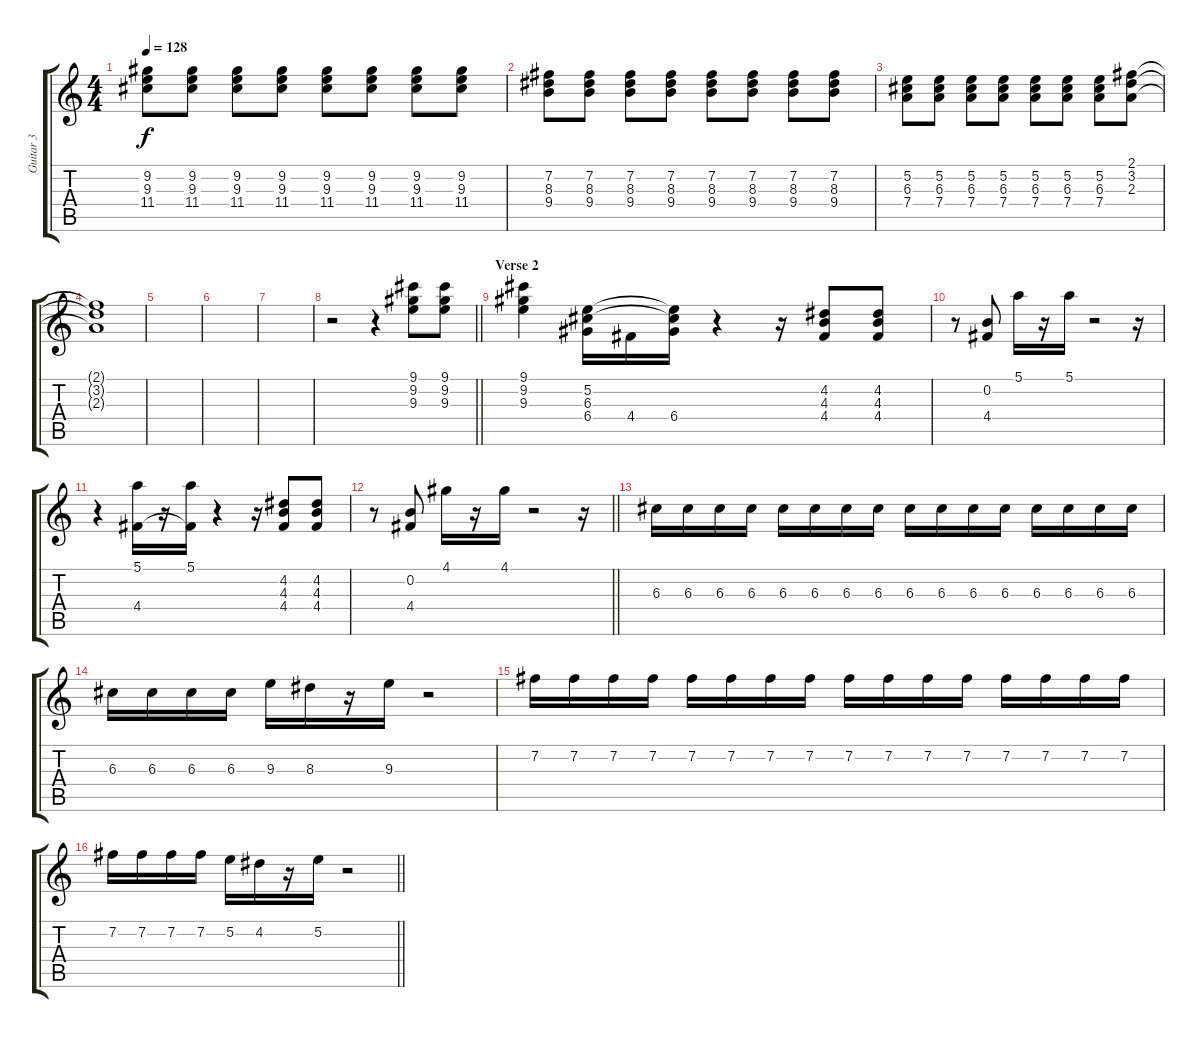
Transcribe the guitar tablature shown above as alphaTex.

\track ("Guitar 3" "Guitar 3") {instrument overdrivenguitar}
\staff {score tabs}
\tuning (E4 B3 G3 D3 A2 E2) {hide}
\ts (4 4)
\tempo 128
\clef g2
\ks c
(9.2 9.3 11.4).8{dy f} (9.2 9.3 11.4).8 (9.2 9.3 11.4).8 (9.2 9.3 11.4).8 (9.2 9.3 11.4).8 (9.2 9.3 11.4).8 (9.2 9.3 11.4).8 (9.2 9.3 11.4).8 |
(7.2 8.3 9.4).8 (7.2 8.3 9.4).8 (7.2 8.3 9.4).8 (7.2 8.3 9.4).8 (7.2 8.3 9.4).8 (7.2 8.3 9.4).8 (7.2 8.3 9.4).8 (7.2 8.3 9.4).8 |
(5.2 6.3 7.4).8 (5.2 6.3 7.4).8 (5.2 6.3 7.4).8 (5.2 6.3 7.4).8 (5.2 6.3 7.4).8 (5.2 6.3 7.4).8 (5.2 6.3 7.4).8 (2.1 3.2 2.3).8 |
(2.1{t} 3.2{t} 2.3{t}).1 |
|
|
|
\barLineRight lightlight
r.2 r.4 (9.1 9.2 9.3).8 (9.1 9.2 9.3).8 |
\section ("" "Verse 2")
(9.1 9.2 9.3).4 (5.2 6.3 6.4).16 4.4.16 (5.2{t} 6.3{t} 6.4).16 r.4 r.16 (4.2 4.3 4.4).8 (4.2 4.3 4.4).8 |
r.8 (0.2 4.4).8 5.1.16 r.16 5.1.16 r.2 r.16 |
r.4 (5.1 4.4).16 r.16 (5.1 4.4{t}).16 r.4 r.16 (4.2 4.3 4.4).8 (4.2 4.3 4.4).8 |
\barLineRight lightlight
r.8 (0.2 4.4).8 4.1.16 r.16 4.1.16 r.2 r.16 |
6.3.16 6.3.16 6.3.16 6.3.16 6.3.16 6.3.16 6.3.16 6.3.16 6.3.16 6.3.16 6.3.16 6.3.16 6.3.16 6.3.16 6.3.16 6.3.16 |
6.3.16 6.3.16 6.3.16 6.3.16 9.3.16 8.3.16 r.16 9.3.16 r.2 |
7.2.16 7.2.16 7.2.16 7.2.16 7.2.16 7.2.16 7.2.16 7.2.16 7.2.16 7.2.16 7.2.16 7.2.16 7.2.16 7.2.16 7.2.16 7.2.16 |
\barLineRight lightlight
7.2.16 7.2.16 7.2.16 7.2.16 5.2.16 4.2.16 r.16 5.2.16 r.2
